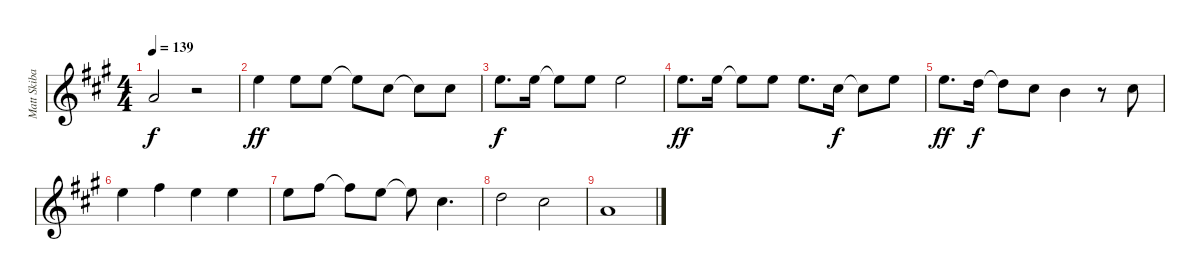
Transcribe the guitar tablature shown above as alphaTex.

\track ("Matt Skiba - Vocals" "Matt Skiba") {instrument overdrivenguitar}
\staff {score}
\tuning (E4 B3 G3 D3 A2 E2) {hide}
\ts (4 4)
\tempo 139
\clef g2
\ks a
2.3.2{dy f} r.2 |
0.1.4{dy ff} 0.1.8 0.1.8 0.1{t}.8 2.2.8 2.2{t}.8 2.2.8 |
0.1.8{d dy f} 0.1.16 0.1{t}.8 0.1.8 0.1.2 |
0.1.8{d dy ff} 0.1.16 0.1{t}.8 0.1.8 0.1.8{d} 2.2.16{dy f} 2.2{t}.8 0.1.8 |
0.1.8{d dy ff} 3.2.16{dy f} 3.2{t}.8 2.2.8 4.3.4 r.8 2.2.8 |
0.1.4 2.1.4 0.1.4 0.1.4 |
5.2.8 2.1.8 2.1{t}.8 0.1.8 0.1{t}.8 11.4.4{d} |
3.2.2 2.2.2 |
2.3.1
